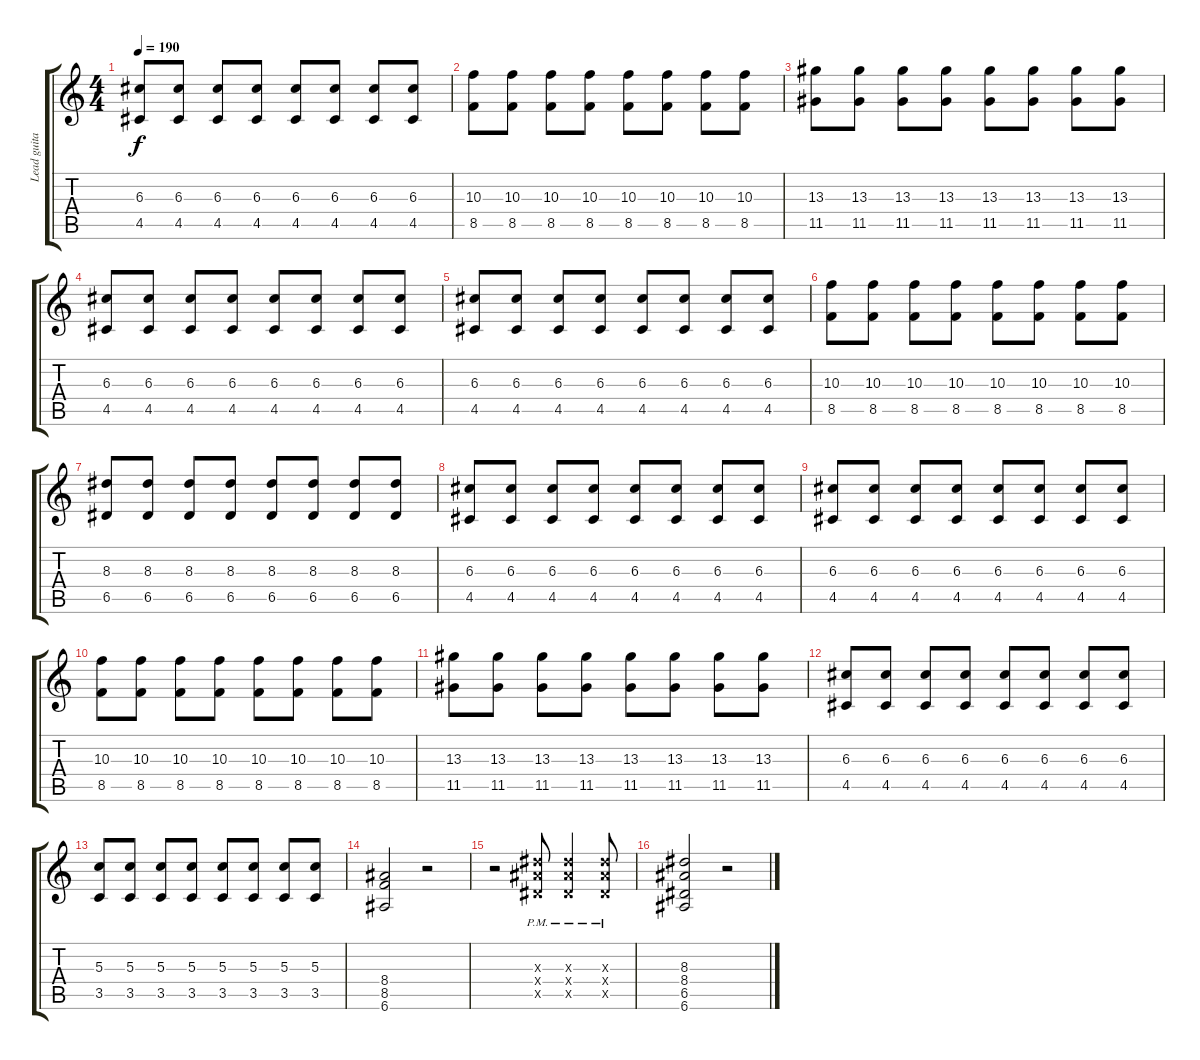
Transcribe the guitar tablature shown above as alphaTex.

\track ("Lead guitar" "Lead guita") {instrument overdrivenguitar}
\staff {score tabs}
\tuning (E4 B3 G3 D3 A2 E2) {hide}
\ts (4 4)
\tempo 190
\clef g2
\ks c
(6.3 4.5).8{dy f} (6.3 4.5).8 (6.3 4.5).8 (6.3 4.5).8 (6.3 4.5).8 (6.3 4.5).8 (6.3 4.5).8 (6.3 4.5).8 |
(10.3 8.5).8 (10.3 8.5).8 (10.3 8.5).8 (10.3 8.5).8 (10.3 8.5).8 (10.3 8.5).8 (10.3 8.5).8 (10.3 8.5).8 |
(13.3 11.5).8 (13.3 11.5).8 (13.3 11.5).8 (13.3 11.5).8 (13.3 11.5).8 (13.3 11.5).8 (13.3 11.5).8 (13.3 11.5).8 |
(6.3 4.5).8 (6.3 4.5).8 (6.3 4.5).8 (6.3 4.5).8 (6.3 4.5).8 (6.3 4.5).8 (6.3 4.5).8 (6.3 4.5).8 |
(6.3 4.5).8 (6.3 4.5).8 (6.3 4.5).8 (6.3 4.5).8 (6.3 4.5).8 (6.3 4.5).8 (6.3 4.5).8 (6.3 4.5).8 |
(10.3 8.5).8 (10.3 8.5).8 (10.3 8.5).8 (10.3 8.5).8 (10.3 8.5).8 (10.3 8.5).8 (10.3 8.5).8 (10.3 8.5).8 |
(8.3 6.5).8 (8.3 6.5).8 (8.3 6.5).8 (8.3 6.5).8 (8.3 6.5).8 (8.3 6.5).8 (8.3 6.5).8 (8.3 6.5).8 |
(6.3 4.5).8 (6.3 4.5).8 (6.3 4.5).8 (6.3 4.5).8 (6.3 4.5).8 (6.3 4.5).8 (6.3 4.5).8 (6.3 4.5).8 |
(6.3 4.5).8 (6.3 4.5).8 (6.3 4.5).8 (6.3 4.5).8 (6.3 4.5).8 (6.3 4.5).8 (6.3 4.5).8 (6.3 4.5).8 |
(10.3 8.5).8 (10.3 8.5).8 (10.3 8.5).8 (10.3 8.5).8 (10.3 8.5).8 (10.3 8.5).8 (10.3 8.5).8 (10.3 8.5).8 |
(13.3 11.5).8 (13.3 11.5).8 (13.3 11.5).8 (13.3 11.5).8 (13.3 11.5).8 (13.3 11.5).8 (13.3 11.5).8 (13.3 11.5).8 |
(6.3 4.5).8 (6.3 4.5).8 (6.3 4.5).8 (6.3 4.5).8 (6.3 4.5).8 (6.3 4.5).8 (6.3 4.5).8 (6.3 4.5).8 |
(5.3 3.5).8 (5.3 3.5).8 (5.3 3.5).8 (5.3 3.5).8 (5.3 3.5).8 (5.3 3.5).8 (5.3 3.5).8 (5.3 3.5).8 |
(8.4 8.5 6.6).2 r.2 |
r.2 (8.3{pm x} 8.4{pm x} 6.5{pm x}).8 (8.3{pm x} 8.4{pm x} 6.5{pm x}).4 (8.3{pm x} 8.4{pm x} 6.5{pm x}).8 |
(8.3 8.4 6.5 6.6).2 r.2
